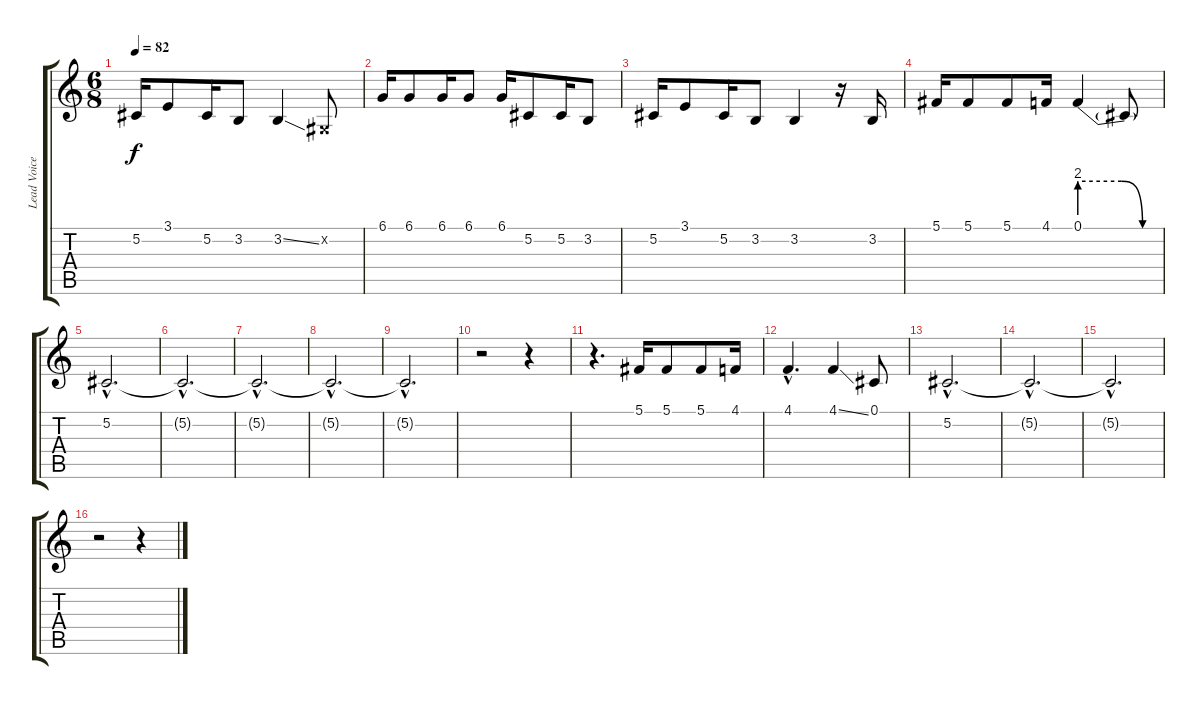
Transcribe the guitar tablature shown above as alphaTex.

\track ("Lead Voice" "Lead Voice") {instrument lead2sawtooth}
\staff {score tabs}
\tuning (Db4 Ab3 E3 B2 G2 B1) {hide}
\ts (6 8)
\tempo 82
\clef g2
\ks c
5.2.16{dy f} 3.1.8 5.2.16 3.2.8 3.2{ss}.4 0.2{x}.8 |
6.1.16 6.1.8 6.1.16 6.1.8 6.1.16 5.2.8 5.2.16 3.2.8 |
5.2.16 3.1.8 5.2.16 3.2.8 3.2.4 r.16 3.2.16 |
5.1.16 5.1.8 5.1.8 4.1.16 0.1{be (custom 0 8 30 8 45 0 60 0)}.4 0.1{t}.8 |
5.2{hac}.2{d} |
5.2{hac t}.2{d} |
5.2{hac t}.2{d} |
5.2{hac t}.2{d} |
5.2{hac t}.2{d} |
r.2 r.4 |
r.4{d} 5.1.16 5.1.8 5.1.8 4.1.16 |
4.1{hac}.4{d} 4.1{ss}.4 0.1.8 |
5.2{hac}.2{d} |
5.2{hac t}.2{d} |
5.2{hac t}.2{d} |
r.2 r.4
